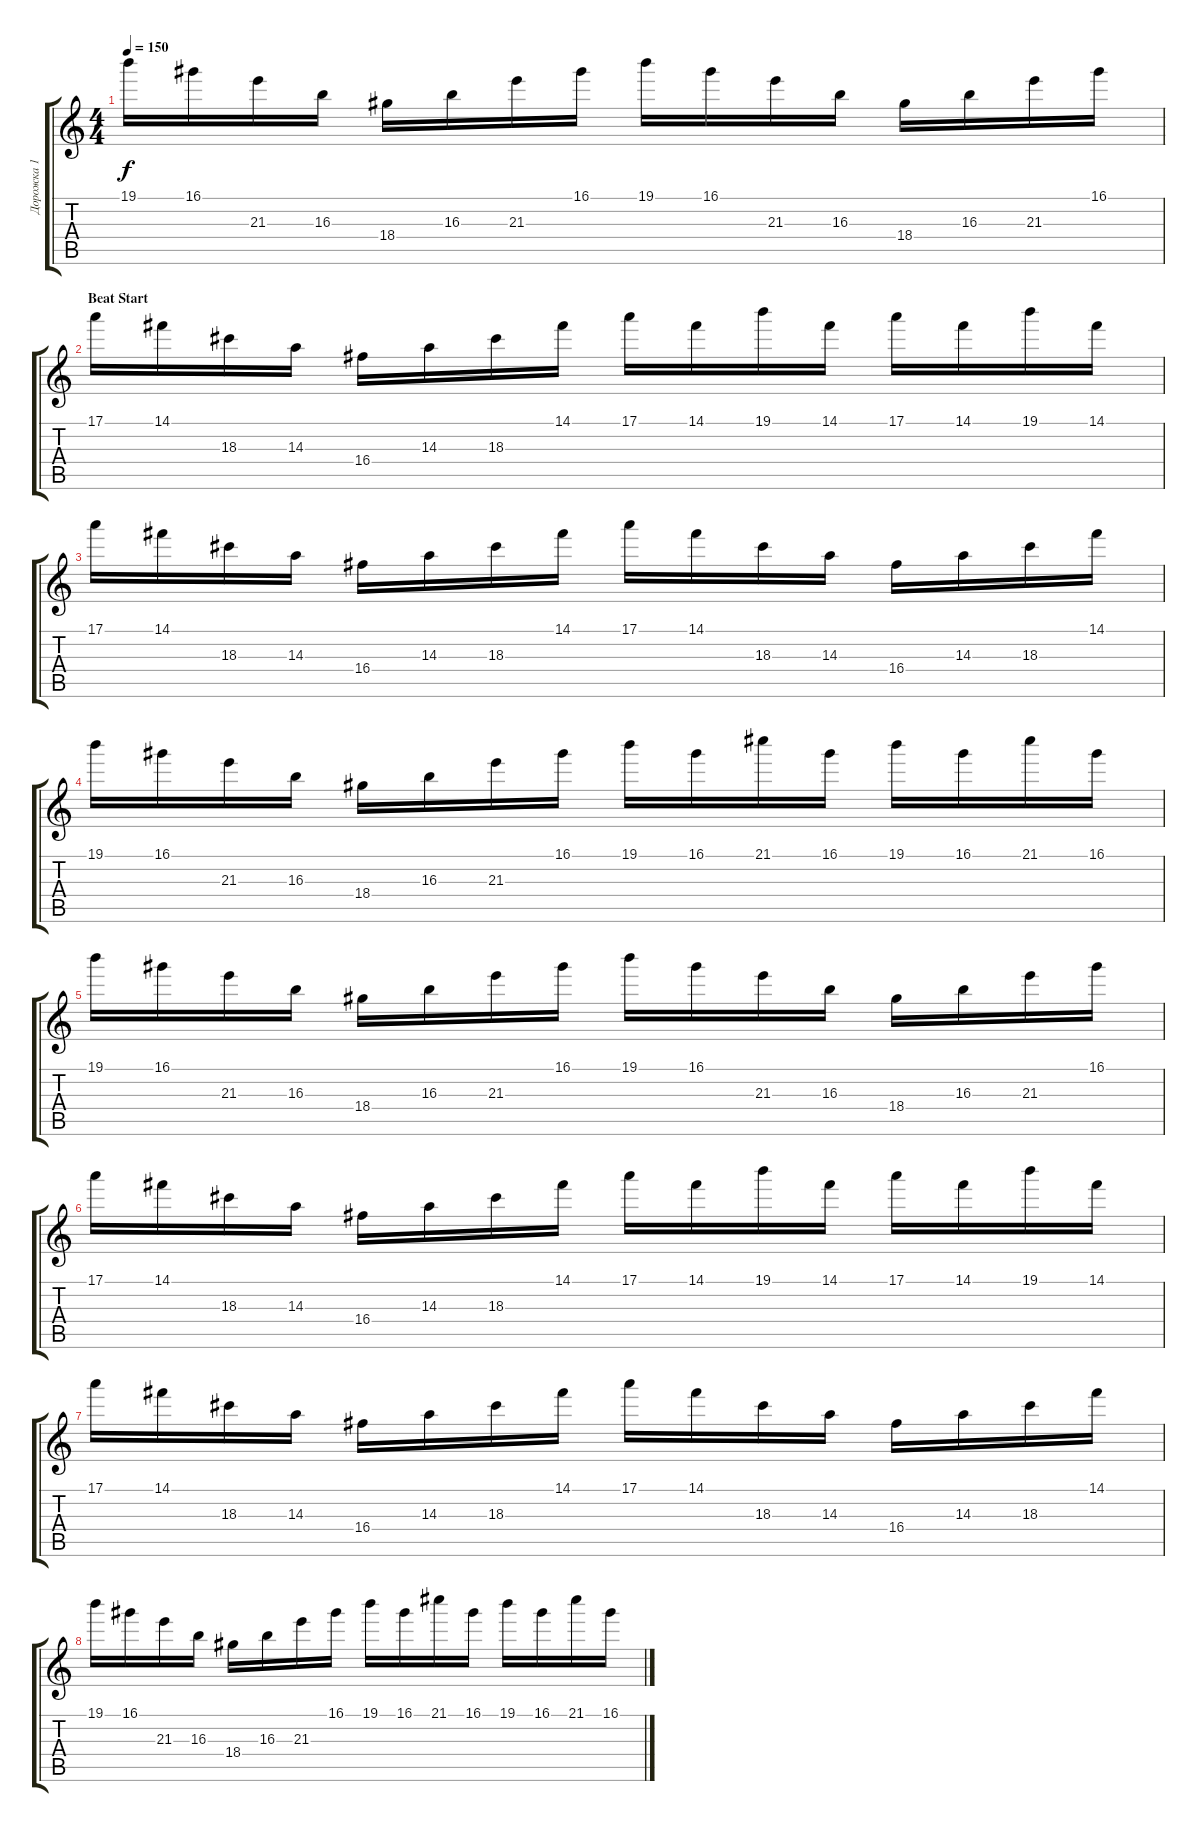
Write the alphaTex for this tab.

\track ("Дорожка 1" "Дорожка 1") {instrument distortionguitar}
\staff {score tabs}
\tuning (E4 B3 G3 D3 A2 E2) {hide}
\ts (4 4)
\tempo 150
\clef g2
\ks c
19.1.16{dy f} 16.1.16 21.3.16 16.3.16 18.4.16 16.3.16 21.3.16 16.1.16 19.1.16 16.1.16 21.3.16 16.3.16 18.4.16 16.3.16 21.3.16 16.1.16 |
\section ("" "Beat Start")
17.1.16 14.1.16 18.3.16 14.3.16 16.4.16 14.3.16 18.3.16 14.1.16 17.1.16 14.1.16 19.1.16 14.1.16 17.1.16 14.1.16 19.1.16 14.1.16 |
17.1.16 14.1.16 18.3.16 14.3.16 16.4.16 14.3.16 18.3.16 14.1.16 17.1.16 14.1.16 18.3.16 14.3.16 16.4.16 14.3.16 18.3.16 14.1.16 |
19.1.16 16.1.16 21.3.16 16.3.16 18.4.16 16.3.16 21.3.16 16.1.16 19.1.16 16.1.16 21.1.16 16.1.16 19.1.16 16.1.16 21.1.16 16.1.16 |
19.1.16 16.1.16 21.3.16 16.3.16 18.4.16 16.3.16 21.3.16 16.1.16 19.1.16 16.1.16 21.3.16 16.3.16 18.4.16 16.3.16 21.3.16 16.1.16 |
17.1.16 14.1.16 18.3.16 14.3.16 16.4.16 14.3.16 18.3.16 14.1.16 17.1.16 14.1.16 19.1.16 14.1.16 17.1.16 14.1.16 19.1.16 14.1.16 |
17.1.16 14.1.16 18.3.16 14.3.16 16.4.16 14.3.16 18.3.16 14.1.16 17.1.16 14.1.16 18.3.16 14.3.16 16.4.16 14.3.16 18.3.16 14.1.16 |
19.1.16 16.1.16 21.3.16 16.3.16 18.4.16 16.3.16 21.3.16 16.1.16 19.1.16 16.1.16 21.1.16 16.1.16 19.1.16 16.1.16 21.1.16 16.1.16
